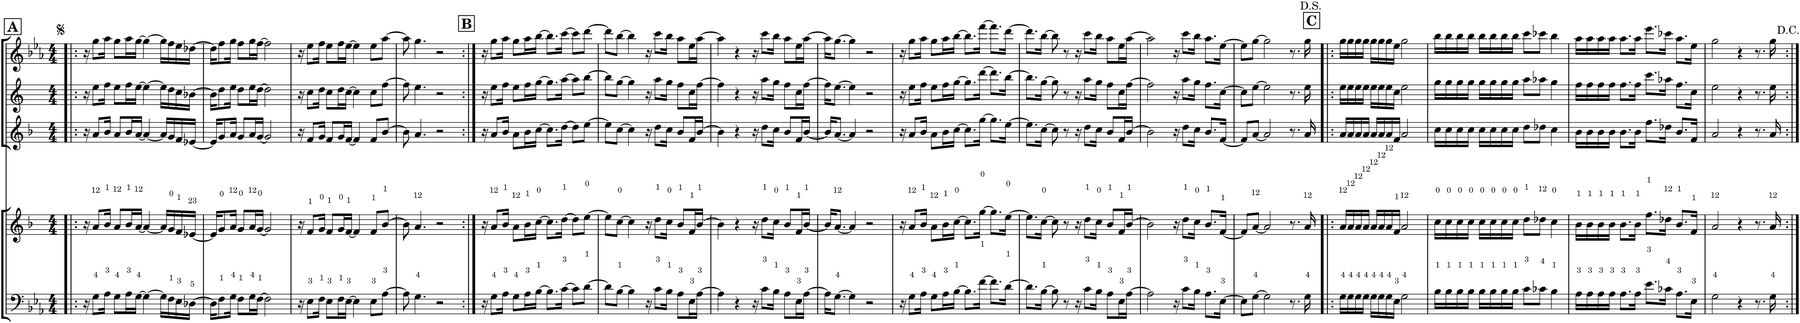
**kern	**kern	**kern	**kern	**kern
*part5	*part4	*part3	*part2	*part1
*staff5	*staff4	*staff3	*staff2	*staff1
*I"Trombone	*I"Trompete em Bb	*I"Saxofone Tenor	*I"Saxofone Alto	*I"Flauta Transversal
*I'Trb	*I'Tpt	*	*	*I'Fl
*clefF4	*clefG2	*clefG2	*clefG2	*clefG2
*	*Trd1c2	*Trd8c14	*Trd5c9	*
*k[b-e-a-]	*k[b-]	*k[b-]	*k[]	*k[b-e-a-]
*M4/4	*M4/4	*M4/4	*M4/4	*M4/4
!!LO:REH:place=s1:a:B:cj:fs=14:t=A
=1!|:	=1!|:	=1!|:	=1!|:	=1!|:
16r	16r	16r	16r	16r
8G\L	8a/L	8a/L	8ee\L	8gg\L
16A-\Jk	16b-/Jk	16b-/Jk	16ff\Jk	16aa-\Jk
8G\L	8a/L	8a/L	8ee\L	8gg\L
16A-\L	16b-/L	16b-/L	16ff\L	16aa-\L
[16G\JJ	[16a/JJ	[16a/JJ	[16ee\JJ	[16gg\JJ
4G\_	4a/_	4a/_	4ee\_	4gg\_
16G\LL]	16a/LL]	16a/LL]	16ee\LL]	16gg\LL]
16F\	16g/	16g/	16dd\	16ff\
16E-\	16f/	16f/	16cc\	16ee-\
[16D-X\JJ	[16e-X/JJ	[16e-X/JJ	[16b-X\JJ	[16dd-X\JJ
=2	=2	=2	=2	=2
16D-\KL]	16e-/KL]	16e-/KL]	16b-\KL]	16dd-\KL]
8F\	8g/	8g/	8dd\	8ff\
16G\Jk	16a/Jk	16a/Jk	16ee\Jk	16gg\Jk
8F\L	8g/L	8g/L	8dd\L	8ff\L
16G\L	16a/L	16a/L	16ee\L	16gg\L
[16F\JJ	[16g/JJ	[16g/JJ	[16dd\JJ	[16ff\JJ
2F\]	2g/]	2g/]	2dd\]	2ff\]
=3	=3	=3	=3	=3
16r	16r	16r	16r	16r
8E-\L	8f/L	8f/L	8cc\L	8ee-\L
16F\Jk	16g/Jk	16g/Jk	16dd\Jk	16ff\Jk
8E-\L	8f/L	8f/L	8cc\L	8ee-\L
16F\L	16g/L	16g/L	16dd\L	16ff\L
[16E-\JJ	[16f/JJ	[16f/JJ	[16cc\JJ	[16ee-\JJ
4E-\]	4f/]	4f/]	4cc\]	4ee-\]
8E-\L	8f/L	8f/L	8cc\L	8ee-\L
[8A-\J	[8b-/J	[8b-/J	[8ff\J	[8aa-\J
=4	=4	=4	=4	=4
8A-\]	8b-\]	8b-\]	8ff\]	8aa-\]
4.G\	4.a/	4.a/	4.ee\	4.gg\
2r	2r	2r	2r	2r
!!LO:REH:place=s1:a:B:cj:fs=14:t=B
=5:|!	=5:|!	=5:|!	=5:|!	=5:|!
16r	16r	16r	16r	16r
8G\L	8a/L	8a/L	8ee\L	8gg\L
16A-\Jk	16b-/Jk	16b-/Jk	16ff\Jk	16aa-\Jk
8G\L	8a\L	8a\L	8ee\L	8gg\L
16A-\L	16b-\L	16b-\L	16ff\L	16aa-\L
[16B-\JJ	[16cc\JJ	[16cc\JJ	[16gg\JJ	[16bb-\JJ
8.B-\L]	8.cc\L]	8.cc\L]	8.gg\L]	8.bb-\L]
[16c\Jk	[16dd\Jk	[16dd\Jk	[16aa\Jk	[16ccc\Jk
8c\L]	8dd\L]	8dd\L]	8aa\L]	8ccc\L]
[8d\J	[8ee\J	[8ee\J	[8bb\J	[8ddd\J
=6	=6	=6	=6	=6
8d\L]	8ee\L]	8ee\L]	8bb\L]	8ddd\L]
[8B-\J	[8cc\J	[8cc\J	[8gg\J	[8bb-\J
4B-\]	4cc\]	4cc\]	4gg\]	4bb-\]
16r	16r	16r	16r	16r
8c\L	8dd\L	8dd\L	8aa\L	8ccc\L
16B-\Jk	16cc\Jk	16cc\Jk	16gg\Jk	16bb-\Jk
8A-\L	8b-/L	8b-/L	8ff\L	8aa-\L
16E-\L	16f/L	16f/L	16cc\L	16ee-\L
[16A-\JJ	[16b-/JJ	[16b-/JJ	[16ff\JJ	[16aa-\JJ
=7	=7	=7	=7	=7
4A-\]	4b-\]	4b-\]	4ff\]	4aa-\]
4r	4r	4r	4r	4r
16r	16r	16r	16r	16r
8c\L	8dd\L	8dd\L	8aa\L	8ccc\L
16B-\Jk	16cc\Jk	16cc\Jk	16gg\Jk	16bb-\Jk
8A-\L	8b-/L	8b-/L	8ff\L	8aa-\L
16E-\L	16f/L	16f/L	16cc\L	16ee-\L
[16A-\JJ	[16b-/JJ	[16b-/JJ	[16ff\JJ	[16aa-\JJ
=8	=8	=8	=8	=8
16A-\KL]	16b-/KL]	16b-/KL]	16ff\KL]	16aa-\KL]
[8.G\J	[8.a/J	[8.a/J	[8.ee\J	[8.gg\J
4G\]	4a/]	4a/]	4ee\]	4gg\]
2r	2r	2r	2r	2r
=9	=9	=9	=9	=9
16r	16r	16r	16r	16r
8G\L	8a/L	8a/L	8ee\L	8gg\L
16A-\Jk	16b-/Jk	16b-/Jk	16ff\Jk	16aa-\Jk
8G\L	8a\L	8a\L	8ee\L	8gg\L
16A-\L	16b-\L	16b-\L	16ff\L	16aa-\L
[16B-\JJ	[16cc\JJ	[16cc\JJ	[16gg\JJ	[16bb-\JJ
8.B-\L]	8.cc\L]	8.cc\L]	8.gg\L]	8.bb-\L]
[16f\Jk	[16gg\Jk	[16gg\Jk	[16ddd\Jk	[16fff\Jk
8.f\L]	8.gg\L]	8.gg\L]	8.ddd\L]	8.fff\L]
[16d\Jk	[16ee\Jk	[16ee\Jk	[16bb\Jk	[16ddd\Jk
=10	=10	=10	=10	=10
8.d\L]	8.ee\L]	8.ee\L]	8.bb\L]	8.ddd\L]
[16B-\Jk	[16cc\Jk	[16cc\Jk	[16gg\Jk	[16bb-\Jk
8B-\]	8cc\]	8cc\]	8gg\]	8bb-\]
8r	8r	8r	8r	8r
16r	16r	16r	16r	16r
8c\L	8dd\L	8dd\L	8aa\L	8ccc\L
16B-\Jk	16cc\Jk	16cc\Jk	16gg\Jk	16bb-\Jk
8A-\L	8b-/L	8b-/L	8ff\L	8aa-\L
16E-\L	16f/L	16f/L	16cc\L	16ee-\L
[16A-\JJ	[16b-/JJ	[16b-/JJ	[16ff\JJ	[16aa-\JJ
=11	=11	=11	=11	=11
2A-\]	2b-\]	2b-\]	2ff\]	2aa-\]
16r	16r	16r	16r	16r
8c\L	8dd\L	8dd\L	8aa\L	8ccc\L
16B-\Jk	16cc\Jk	16cc\Jk	16gg\Jk	16bb-\Jk
8.A-\L	8.b-/L	8.b-/L	8.ff\L	8.aa-\L
[16E-\Jk	[16f/Jk	[16f/Jk	[16cc\Jk	[16ee-\Jk
=12	=12	=12	=12	=12
8E-\L]	8f/L]	8f/L]	8cc\L]	8ee-\L]
[8G\J	[8a/J	[8a/J	[8ee\J	[8gg\J
2G\]	2a/]	2a/]	2ee\]	2gg\]
8.r	8.r	8.r	8.r	8.r
16G\	16a/	16a/	16ee\	16gg\
!!LO:REH:place=s1:a:B:cj:fs=14:t=C
=13!|:	=13!|:	=13!|:	=13!|:	=13!|:
16G\LL	16a/LL	16a/LL	16ee\LL	16gg\LL
16G\	16a/	16a/	16ee\	16gg\
16G\	16a/	16a/	16ee\	16gg\
16G\JJ	16a/JJ	16a/JJ	16ee\JJ	16gg\JJ
16G\LL	16a/LL	16a/LL	16ee\LL	16gg\LL
16G\	16a/	16a/	16ee\	16gg\
16G\	16a/	16a/	16ee\	16gg\
16E-\JJ	16f/JJ	16f/JJ	16cc\JJ	16ee-\JJ
2G\	2a/	2a/	2ee\	2gg\
=14	=14	=14	=14	=14
16B-\LL	16cc\LL	16cc\LL	16gg\LL	16bb-\LL
16B-\	16cc\	16cc\	16gg\	16bb-\
16B-\	16cc\	16cc\	16gg\	16bb-\
16B-\JJ	16cc\JJ	16cc\JJ	16gg\JJ	16bb-\JJ
16B-\LL	16cc\LL	16cc\LL	16gg\LL	16bb-\LL
16B-\	16cc\	16cc\	16gg\	16bb-\
16B-\	16cc\	16cc\	16gg\	16bb-\
16B-\JJ	16cc\JJ	16cc\JJ	16gg\JJ	16bb-\JJ
8c\L	8dd\L	8dd\L	8aa\L	8ccc\L
8c-X\J	8dd-X\J	8dd-X\J	8aa-X\J	8ccc-X\J
4B-\	4cc\	4cc\	4gg\	4bb-\
=15	=15	=15	=15	=15
16A-\LL	16b-\LL	16b-\LL	16ff\LL	16aa-\LL
16A-\	16b-\	16b-\	16ff\	16aa-\
16A-\	16b-\	16b-\	16ff\	16aa-\
16A-\JJ	16b-\JJ	16b-\JJ	16ff\JJ	16aa-\JJ
8.A-\L	8.b-\L	8.b-\L	8.ff\L	8.aa-\L
16A-\Jk	16b-\Jk	16b-\Jk	16ff\Jk	16aa-\Jk
8.e-\L	8.ff\L	8.ff\L	8.ccc\L	8.eee-\L
16c-X\Jk	16dd-X\Jk	16dd-X\Jk	16aa-X\Jk	16ccc-X\Jk
8.A-\L	8.b-/L	8.b-/L	8.ff\L	8.aa-\L
16E-\Jk	16f/Jk	16f/Jk	16cc\Jk	16ee-\Jk
=16	=16	=16	=16	=16
2G\	2a/	2a/	2ee\	2gg\
4r	4r	4r	4r	4r
8.r	8.r	8.r	8.r	8.r
16G\	16a/	16a/	16ee\	16gg\
=:|!	=:|!	=:|!	=:|!	=:|!
*-	*-	*-	*-	*-
